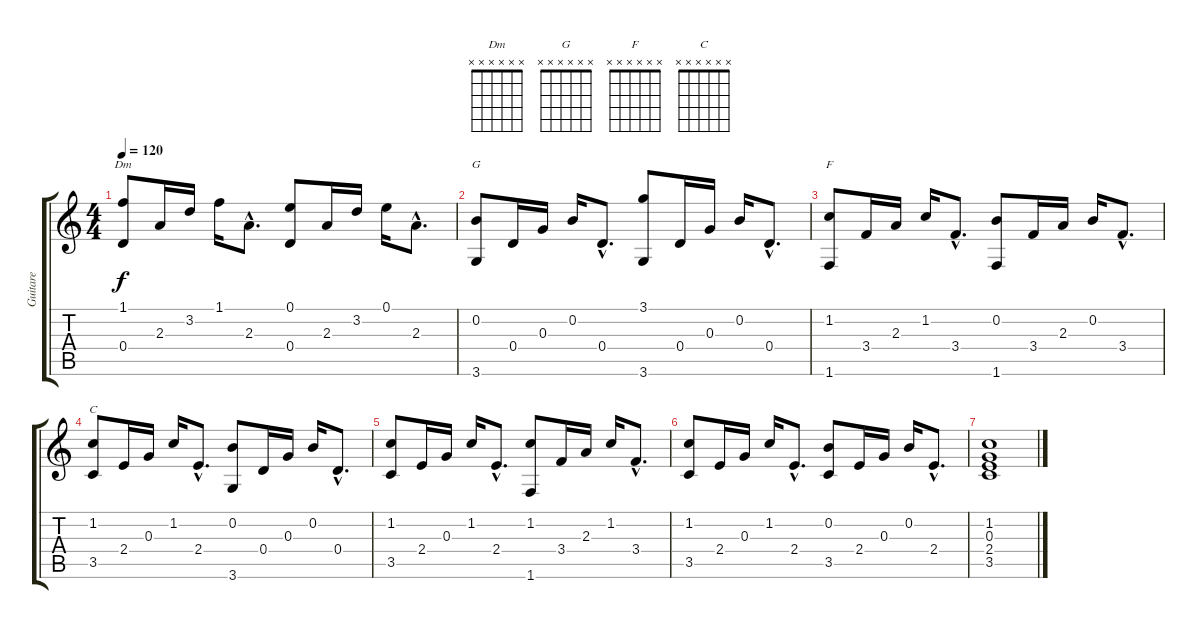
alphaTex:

\track ("Guitare" "Guitare") {instrument acousticguitarsteel}
\staff {score tabs}
\tuning (E4 B3 G3 D3 A2 E2) {hide}
\chord ("Dm" x x x x x x) {firstfret 0}
\chord ("G" x x x x x x) {firstfret 0}
\chord ("F" x x x x x x) {firstfret 0}
\chord ("C" x x x x x x) {firstfret 0}
\ts (4 4)
\tempo 120
\clef g2
\ks c
(1.1 0.4).8{ch "Dm" dy f} 2.3.16 3.2.16 1.1.16 2.3{hac}.8{d} (0.1 0.4).8 2.3.16 3.2.16 0.1.16 2.3{hac}.8{d} |
(0.2 3.6).8{ch "G"} 0.4.16 0.3.16 0.2.16 0.4{hac}.8{d} (3.1 3.6).8 0.4.16 0.3.16 0.2.16 0.4{hac}.8{d} |
(1.2 1.6).8{ch "F"} 3.4.16 2.3.16 1.2.16 3.4{hac}.8{d} (0.2 1.6).8 3.4.16 2.3.16 0.2.16 3.4{hac}.8{d} |
(1.2 3.5).8{ch "C"} 2.4.16 0.3.16 1.2.16 2.4{hac}.8{d} (0.2 3.6).8 0.4.16 0.3.16 0.2.16 0.4{hac}.8{d} |
(1.2 3.5).8 2.4.16 0.3.16 1.2.16 2.4{hac}.8{d} (1.2 1.6).8 3.4.16 2.3.16 1.2.16 3.4{hac}.8{d} |
(1.2 3.5).8 2.4.16 0.3.16 1.2.16 2.4{hac}.8{d} (0.2 3.5).8 2.4.16 0.3.16 0.2.16 2.4{hac}.8{d} |
(1.2 0.3 2.4 3.5).1
